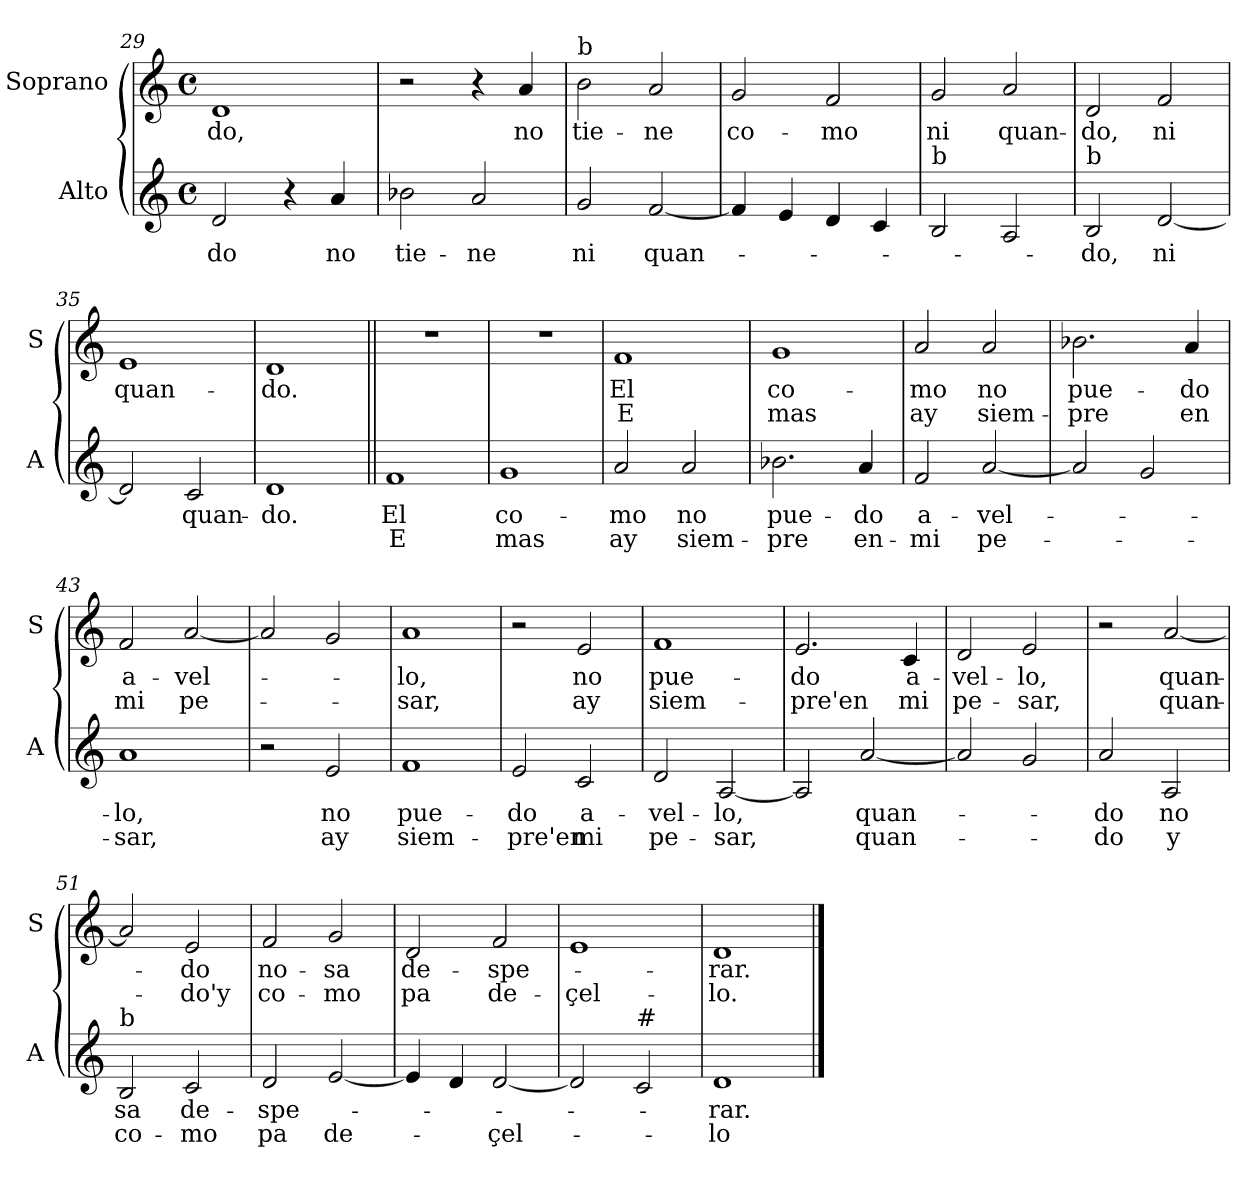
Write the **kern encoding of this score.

**kern	**text	**text	**kern	**text	**text
*part2	*part2	*part2	*part1	*part1	*part1
*staff2	*staff2	*staff2	*staff1	*staff1	*staff1
*I"Alto	*	*	*I"Soprano	*	*
*I'A	*	*	*I'S	*	*
*clefG2	*	*	*clefG2	*	*
*k[]	*	*	*k[]	*	*
*C:	*	*	*C:	*	*
*M4/4	*	*	*M4/4	*	*
*met(c)	*	*	*met(c)	*	*
=29	=29	=29	=29	=29	=29
!	!LO:LY:b	!	!	!LO:LY:b	!
2d/	-do	.	1d	-do,	.
4r	.	.	.	.	.
!	!LO:LY:b	!	!	!	!
4a/	no	.	.	.	.
=30	=30	=30	=30	=30	=30
!	!LO:LY:b	!	!	!	!
2b-X\	tie-	.	2r	.	.
!	!LO:LY:b	!	!	!	!
2a/	-ne	.	4r	.	.
!	!	!	!	!LO:LY:b	!
.	.	.	4a/	no	.
=31	=31	=31	=31	=31	=31
!	!	!	!LO:TX:a:t=b	!	!
!	!LO:LY:b	!	!	!LO:LY:b	!
2g/	ni	.	2b\	tie-	.
!	!LO:LY:b	!	!	!LO:LY:b	!
[2f/	quan-	.	2a/	-ne	.
!!LO:PB:g=z
=32	=32	=32	=32	=32	=32
!	!	!	!	!LO:LY:b	!
4f/]	.	.	2g/	co-	.
4e/	.	.	.	.	.
!	!	!	!	!LO:LY:b	!
4d/	.	.	2f/	-mo	.
4c/	.	.	.	.	.
=33	=33	=33	=33	=33	=33
!LO:TX:a:t=b	!	!	!	!	!
!	!	!	!	!LO:LY:b	!
2B/	.	.	2g/	ni	.
!	!	!	!	!LO:LY:b	!
2A/	.	.	2a/	quan-	.
=34	=34	=34	=34	=34	=34
!LO:TX:a:t=b	!	!	!	!	!
!	!LO:LY:b	!	!	!LO:LY:b	!
2B/	-do,	.	2d/	-do,	.
!	!LO:LY:b	!	!	!LO:LY:b	!
[2d/	ni	.	2f/	ni	.
=35	=35	=35	=35	=35	=35
!	!	!	!	!LO:LY:b	!
2d/]	.	.	1e	quan-	.
!	!LO:LY:b	!	!	!	!
2c/	quan-	.	.	.	.
=36	=36	=36	=36	=36	=36
!	!LO:LY:b	!	!	!LO:LY:b	!
1d	-do.	.	1d	-do.	.
=37||	=37||	=37||	=37||	=37||	=37||
!	!LO:LY:b	!LO:LY:b	!	!	!
1f	El	E	1r	.	.
!!LO:LB:g=z
=38	=38	=38	=38	=38	=38
!	!LO:LY:b	!LO:LY:b	!	!	!
1g	co-	mas	1r	.	.
=39	=39	=39	=39	=39	=39
!	!LO:LY:b	!LO:LY:b	!	!LO:LY:b	!LO:LY:b
2a/	-mo	ay	1f	El	E
!	!LO:LY:b	!LO:LY:b	!	!	!
2a/	no	siem-	.	.	.
=40	=40	=40	=40	=40	=40
!	!LO:LY:b	!LO:LY:b	!	!LO:LY:b	!LO:LY:b
2.b-X\	pue-	-pre	1g	co-	mas
!	!LO:LY:b	!LO:LY:b	!	!	!
4a/	-do	en-	.	.	.
=41	=41	=41	=41	=41	=41
!	!LO:LY:b	!LO:LY:b	!	!LO:LY:b	!LO:LY:b
2f/	a-	-mi	2a/	-mo	ay
!	!LO:LY:b	!LO:LY:b	!	!LO:LY:b	!LO:LY:b
[2a/	-vel-	pe-	2a/	no	siem-
=42	=42	=42	=42	=42	=42
!	!	!	!	!LO:LY:b	!LO:LY:b
2a/]	.	.	2.b-X\	pue-	-pre
2g/	.	.	.	.	.
!	!	!	!	!LO:LY:b	!LO:LY:b
.	.	.	4a/	-do	en
=43	=43	=43	=43	=43	=43
!	!LO:LY:b	!LO:LY:b	!	!LO:LY:b	!LO:LY:b
1a	-lo,	-sar,	2f/	a-	mi
!	!	!	!	!LO:LY:b	!LO:LY:b
.	.	.	[2a/	-vel-	pe-
!!LO:LB:g=z
=44	=44	=44	=44	=44	=44
2r	.	.	2a/]	.	.
!	!LO:LY:b	!LO:LY:b	!	!	!
2e/	no	ay	2g/	.	.
=45	=45	=45	=45	=45	=45
!	!LO:LY:b	!LO:LY:b	!	!LO:LY:b	!LO:LY:b
1f	pue-	siem-	1a	-lo,	-sar,
=46	=46	=46	=46	=46	=46
!	!LO:LY:b	!LO:LY:b	!	!	!
2e/	-do	-pre'en	2r	.	.
!	!LO:LY:b	!LO:LY:b	!	!LO:LY:b	!LO:LY:b
2c/	a-	mi	2e/	no	ay
=47	=47	=47	=47	=47	=47
!	!LO:LY:b	!LO:LY:b	!	!LO:LY:b	!LO:LY:b
2d/	-vel-	pe-	1f	pue-	siem-
!	!LO:LY:b	!LO:LY:b	!	!	!
[2A/	-lo,	-sar,	.	.	.
=48	=48	=48	=48	=48	=48
!	!	!	!	!LO:LY:b	!LO:LY:b
2A/]	.	.	2.e/	-do	-pre'en
!	!LO:LY:b	!LO:LY:b	!	!	!
[2a/	quan-	quan-	.	.	.
!	!	!	!	!LO:LY:b	!LO:LY:b
.	.	.	4c/	a-	mi
=49	=49	=49	=49	=49	=49
!	!	!	!	!LO:LY:b	!LO:LY:b
2a/]	.	.	2d/	-vel-	pe-
!	!	!	!	!LO:LY:b	!LO:LY:b
2g/	.	.	2e/	-lo,	-sar,
!!LO:LB:g=z
=50	=50	=50	=50	=50	=50
!	!LO:LY:b	!LO:LY:b	!	!	!
2a/	-do	-do	2r	.	.
!	!LO:LY:b	!LO:LY:b	!	!LO:LY:b	!LO:LY:b
2A/	no	y	[2a/	quan-	quan-
=51	=51	=51	=51	=51	=51
!LO:TX:a:t=b	!	!	!	!	!
!	!LO:LY:b	!LO:LY:b	!	!	!
2B/	sa	co-	2a/]	.	.
!	!LO:LY:b	!LO:LY:b	!	!LO:LY:b	!LO:LY:b
2c/	de-	-mo	2e/	-do	-do'y
=52	=52	=52	=52	=52	=52
!	!LO:LY:b	!LO:LY:b	!	!LO:LY:b	!LO:LY:b
2d/	-spe-	pa	2f/	no-	co-
!	!	!LO:LY:b	!	!LO:LY:b	!LO:LY:b
[2e/	.	de-	2g/	-sa	-mo
=53	=53	=53	=53	=53	=53
!	!	!	!	!LO:LY:b	!LO:LY:b
4e/]	.	.	2d/	de-	pa
4d/	.	.	.	.	.
!	!	!LO:LY:b	!	!LO:LY:b	!LO:LY:b
[2d/	.	-çel-	2f/	-spe-	de-
=54	=54	=54	=54	=54	=54
!	!	!	!	!	!LO:LY:b
2d/]	.	.	1e	.	-çel-
!LO:TX:a:t=#	!	!	!	!	!
2c/	.	.	.	.	.
=55	=55	=55	=55	=55	=55
!	!LO:LY:b	!LO:LY:b	!	!LO:LY:b	!LO:LY:b
1d	-rar.	-lo	1d	-rar.	-lo.
==	==	==	==	==	==
*-	*-	*-	*-	*-	*-
